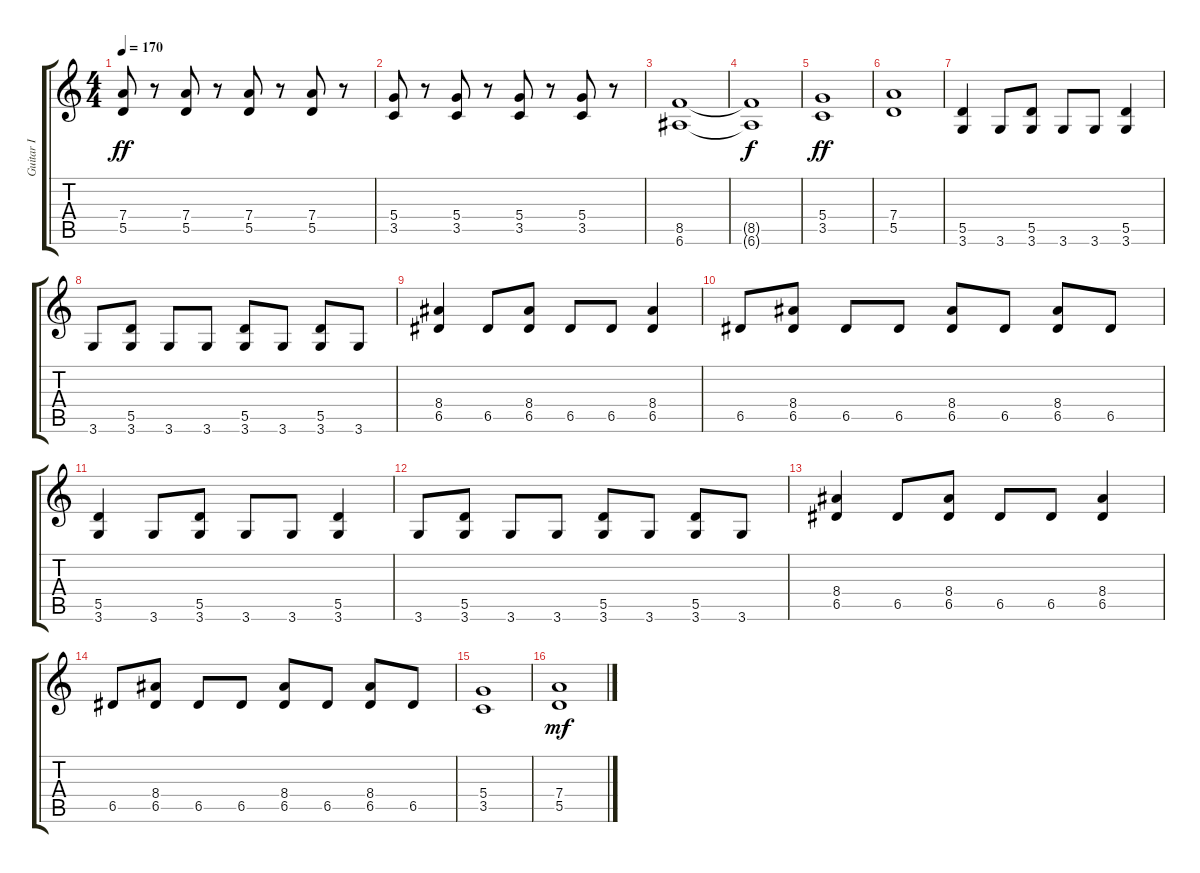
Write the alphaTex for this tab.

\track ("Guitar I" "Guitar I") {instrument distortionguitar}
\staff {score tabs}
\tuning (E4 B3 G3 D3 A2 E2) {hide}
\ts (4 4)
\tempo 170
\clef g2
\ks c
(7.4 5.5).8{dy ff} r.8 (7.4 5.5).8 r.8 (7.4 5.5).8 r.8 (7.4 5.5).8 r.8 |
(5.4 3.5).8 r.8 (5.4 3.5).8 r.8 (5.4 3.5).8 r.8 (5.4 3.5).8 r.8 |
(8.5 6.6).1 |
(8.5{t} 6.6{t}).1{dy f} |
(5.4 3.5).1{dy ff} |
(7.4 5.5).1 |
(5.5 3.6).4 3.6.8 (5.5 3.6).8 3.6.8 3.6.8 (5.5 3.6).4 |
3.6.8 (5.5 3.6).8 3.6.8 3.6.8 (5.5 3.6).8 3.6.8 (5.5 3.6).8 3.6.8 |
(8.4 6.5).4 6.5.8 (8.4 6.5).8 6.5.8 6.5.8 (8.4 6.5).4 |
6.5.8 (8.4 6.5).8 6.5.8 6.5.8 (8.4 6.5).8 6.5.8 (8.4 6.5).8 6.5.8 |
(5.5 3.6).4 3.6.8 (5.5 3.6).8 3.6.8 3.6.8 (5.5 3.6).4 |
3.6.8 (5.5 3.6).8 3.6.8 3.6.8 (5.5 3.6).8 3.6.8 (5.5 3.6).8 3.6.8 |
(8.4 6.5).4 6.5.8 (8.4 6.5).8 6.5.8 6.5.8 (8.4 6.5).4 |
6.5.8 (8.4 6.5).8 6.5.8 6.5.8 (8.4 6.5).8 6.5.8 (8.4 6.5).8 6.5.8 |
(5.4 3.5).1 |
(7.4 5.5).1{dy mf}
